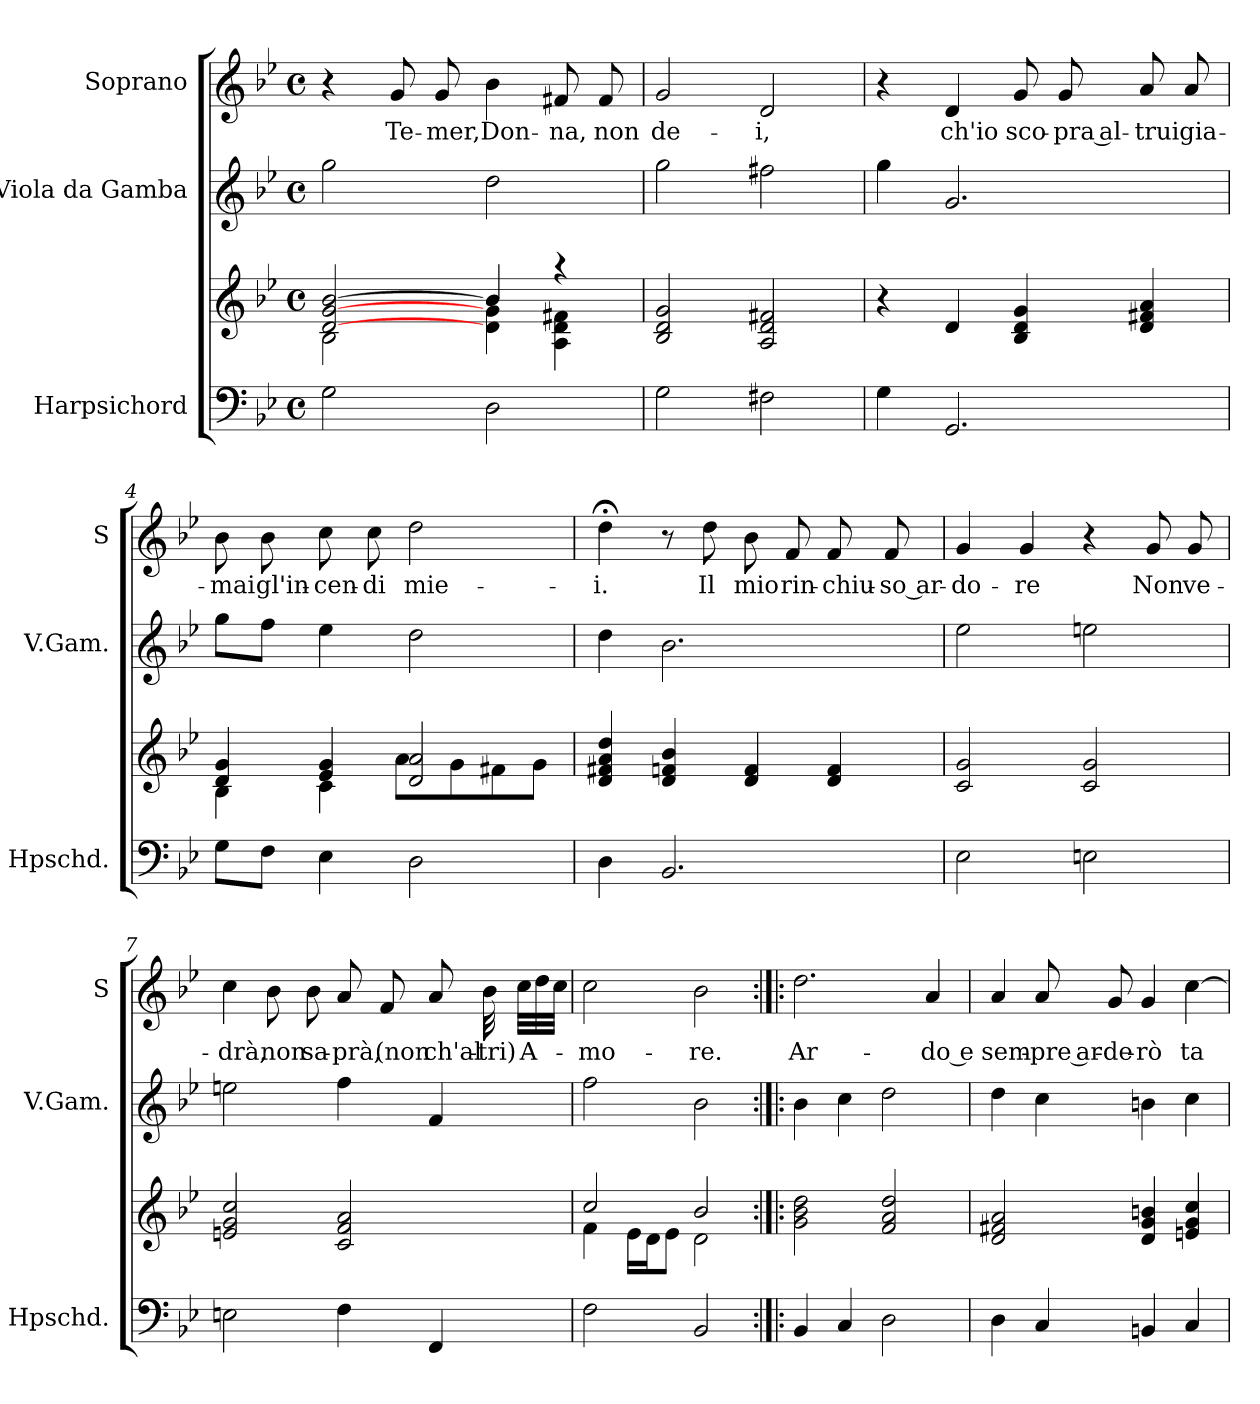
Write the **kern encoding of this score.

**kern	**kern	**kern	**kern	**text
*part3	*part3	*part2	*part1	*part1
*staff4	*staff3	*staff2	*staff1	*staff1
*I"Harpsichord	*	*I"Viola da Gamba	*I"Soprano	*
*I'Hpschd.	*	*I'V.Gam.	*I'S	*
*clefF4	*clefG2	*clefG2	*clefG2	*
*	*	*ITrd7c12	*	*
*k[b-e-]	*k[b-e-]	*k[b-e-]	*k[b-e-]	*
*B-:	*B-:	*B-:	*B-:	*
*M4/4	*M4/4	*M4/4	*M4/4	*
*met(c)	*met(c)	*met(c)	*met(c)	*
=1	=1	=1	=1	=1
*	*^	*	*	*
2G\	[>2d/ [>2g/ [>2b-/	2B-\	2g\	4r	.
!	!	!	!	!	!LO:LY:b
.	.	.	.	8g/	Te-
!	!	!	!	!	!LO:LY:b
.	.	.	.	8g/	-mer,
!	!	!	!	!	!LO:LY:b
2D\	4b-/]	4d\ 4g\	2d\	4b-\	Don-
!	!	!	!	!	!LO:LY:b
.	4raa	4A\ 4d\ 4f#X\	.	8f#X/	-na,
!	!	!	!	!	!LO:LY:b
.	.	.	.	8f#/	non
*	*v	*v	*	*	*
=2	=2	=2	=2	=2
!	!	!	!	!LO:LY:b
2G\	2B-/ 2d/ 2g/	2g\	2g/	de-
!	!	!	!	!LO:LY:b
2F#X\	2A/ 2d/ 2f#X/	2f#X\	2d/	-i,
=3	=3	=3	=3	=3
4G\	4r	4g\	4r	.
!	!	!	!	!LO:LY:b
2.GG/	4d/	2.G/	4d/	ch'io
!	!	!	!	!LO:LY:b
.	4B-/ 4d/ 4g/	.	8g/	sco-
!	!	!	!	!LO:LY:b
.	.	.	8g/	-pra al-
!	!	!	!	!LO:LY:b
.	4d/ 4f#X/ 4a/	.	8a/	-trui
!	!	!	!	!LO:LY:b
.	.	.	8a/	gia-
!!LO:LB:g=z
=4	=4	=4	=4	=4
*	*^	*	*	*
!	!	!	!	!	!LO:LY:b
8G\L	4d/ 4g/	4B-\	8g\L	8b-\	-mai
!	!	!	!	!	!LO:LY:b
8F\J	.	.	8f\J	8b-\	gl'in-
!	!	!	!	!	!LO:LY:b
4E-\	4e-/ 4g/	4c\	4e-\	8cc\	-cen-
!	!	!	!	!	!LO:LY:b
.	.	.	.	8cc\	-di
!	!	!	!	!	!LO:LY:b
2D\	2d/ 2a/	8a\L	2d\	2dd\	mie-
.	.	8g\	.	.	.
.	.	8f#X\	.	.	.
.	.	8g\J	.	.	.
=5	=5	=5	=5	=5	=5
!	!	!	!	!	!LO:LY:b
*	*v	*v	*	*	*
4D\	4d/ 4f#X/ 4a/ 4dd/	4d\	4dd;<\	-i.
2.BB-/	4d/ 4fn/ 4b-/	2.B-\	8r	.
!	!	!	!	!LO:LY:b
.	.	.	8dd\	Il
!	!	!	!	!LO:LY:b
.	4d/ 4f/	.	8b-\	mio
!	!	!	!	!LO:LY:b
.	.	.	8f/	rin-
!	!	!	!	!LO:LY:b
.	4d/ 4f/	.	8f/	-chiu-
!	!	!	!	!LO:LY:b
.	.	.	8f/	-so ar-
=6	=6	=6	=6	=6
!	!	!	!	!LO:LY:b
2E-\	2c/ 2g/	2e-\	4g/	-do-
!	!	!	!	!LO:LY:b
.	.	.	4g/	-re
2En\	2c/ 2g/	2en\	4r	.
!	!	!	!	!LO:LY:b
.	.	.	8g/	Non
!	!	!	!	!LO:LY:b
.	.	.	8g/	ve-
!!LO:PB:g=z
=7	=7	=7	=7	=7
!	!	!	!	!LO:LY:b
2En\	2en/ 2g/ 2cc/	2en\	4cc\	-drà,
!	!	!	!	!LO:LY:b
.	.	.	8b-\	non
!	!	!	!	!LO:LY:b
.	.	.	8b-\	sa-
!	!	!	!	!LO:LY:b
4F\	2c/ 2f/ 2a/	4f\	8a/	-prà,
!	!	!	!	!LO:LY:b
.	.	.	8f/	(non
!	!	!	!	!LO:LY:b
4FF/	.	4F/	8a/	ch'al-
!	!	!	!	!LO:LY:b
.	.	.	32b-\	-tri)
!	!	!	!	!LO:LY:b
.	.	.	32cc\LLL	A-
.	.	.	32dd\	.
.	.	.	32cc\JJJ	.
=8	=8	=8	=8	=8
*	*^	*	*	*
!	!	!	!	!	!LO:LY:b
2F\	2cc/	4f\	2f\	2cc\	-mo-
.	.	16e-\LL	.	.	.
.	.	16d\J	.	.	.
.	.	8e-\J	.	.	.
!	!	!	!	!	!LO:LY:b
2BB-/	2b-/	2d\	2B-\	2b-\	-re.
=9:|!|:	=9:|!|:	=9:|!|:	=9:|!|:	=9:|!|:	=9:|!|:
!	!	!	!	!	!LO:LY:b
*	*v	*v	*	*	*
4BB-/	2g\ 2b-\ 2dd\	4B-\	2.dd\	Ar-
4C/	.	4c\	.	.
2D\	2f/ 2a/ 2dd/	2d\	.	.
!	!	!	!	!LO:LY:b
.	.	.	4a/	-do e
!!LO:LB:g=z
=10	=10	=10	=10	=10
!	!	!	!	!LO:LY:b
4D\	2d/ 2f#X/ 2a/	4d\	4a/	sem-
!	!	!	!	!LO:LY:b
4C/	.	4c\	8a/	-pre ar-
!	!	!	!	!LO:LY:b
.	.	.	8g/	-de-
!	!	!	!	!LO:LY:b
4BBn/	4d/ 4g/ 4bn/	4Bn\	4g/	-rò
!	!	!	!	!LO:LY:b
4C/	4en/ 4g/ 4cc/	4c\	[4cc\	ta-
=	=	=	=	=
*-	*-	*-	*-	*-
